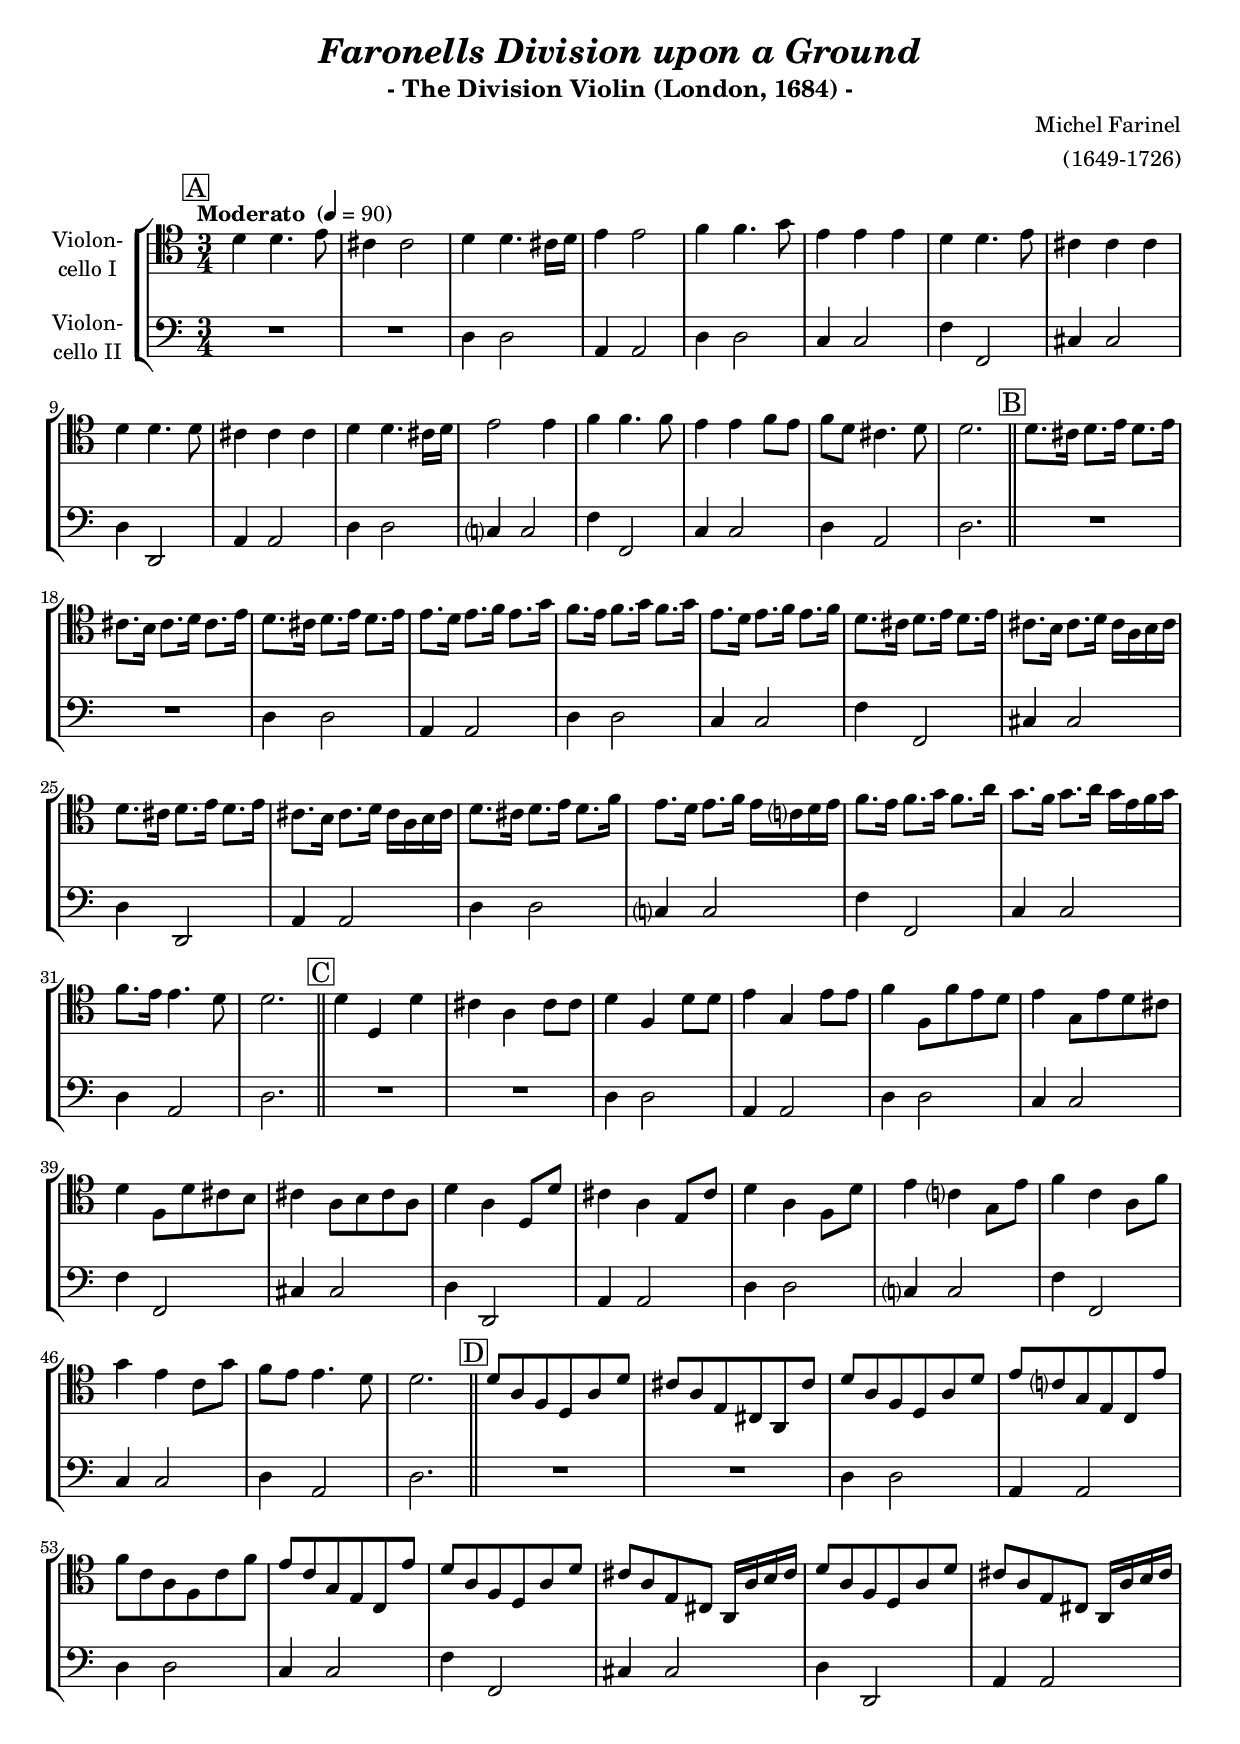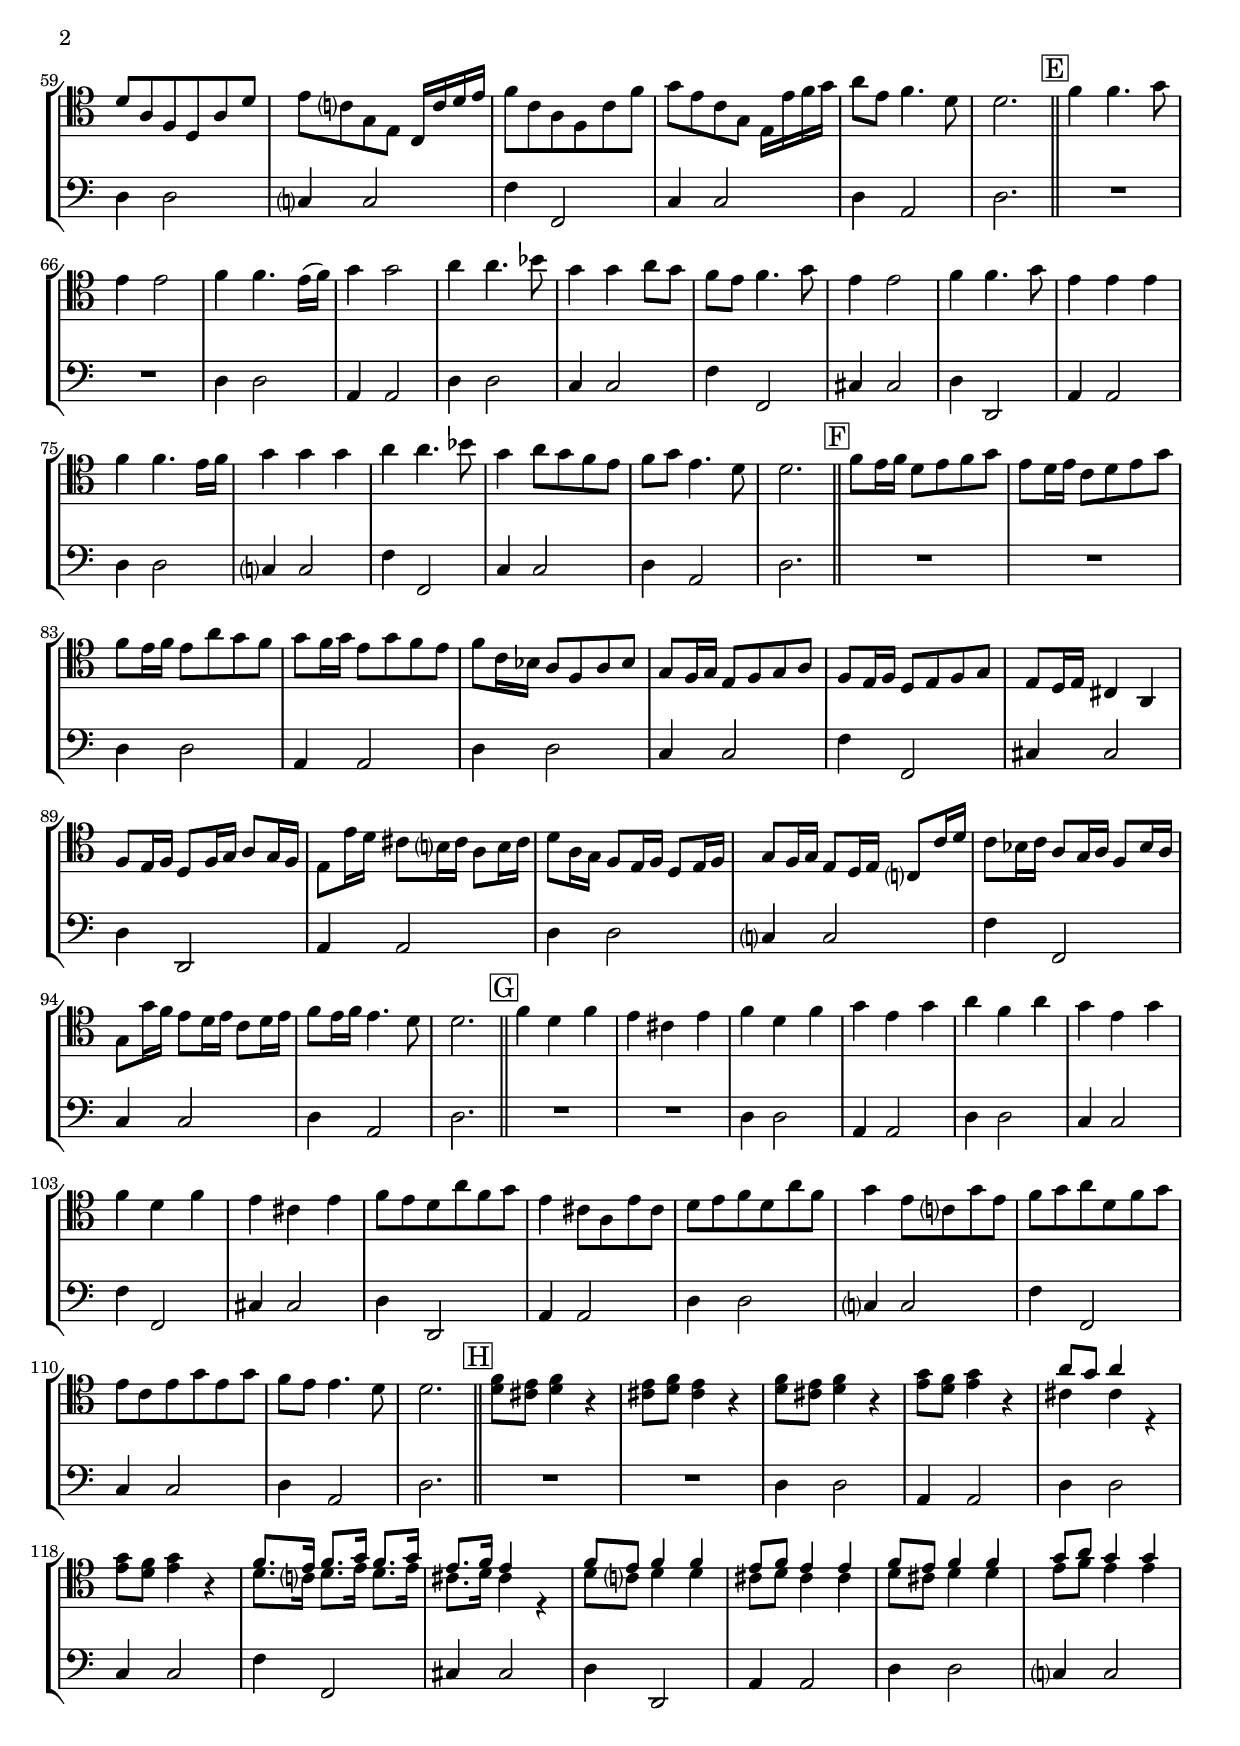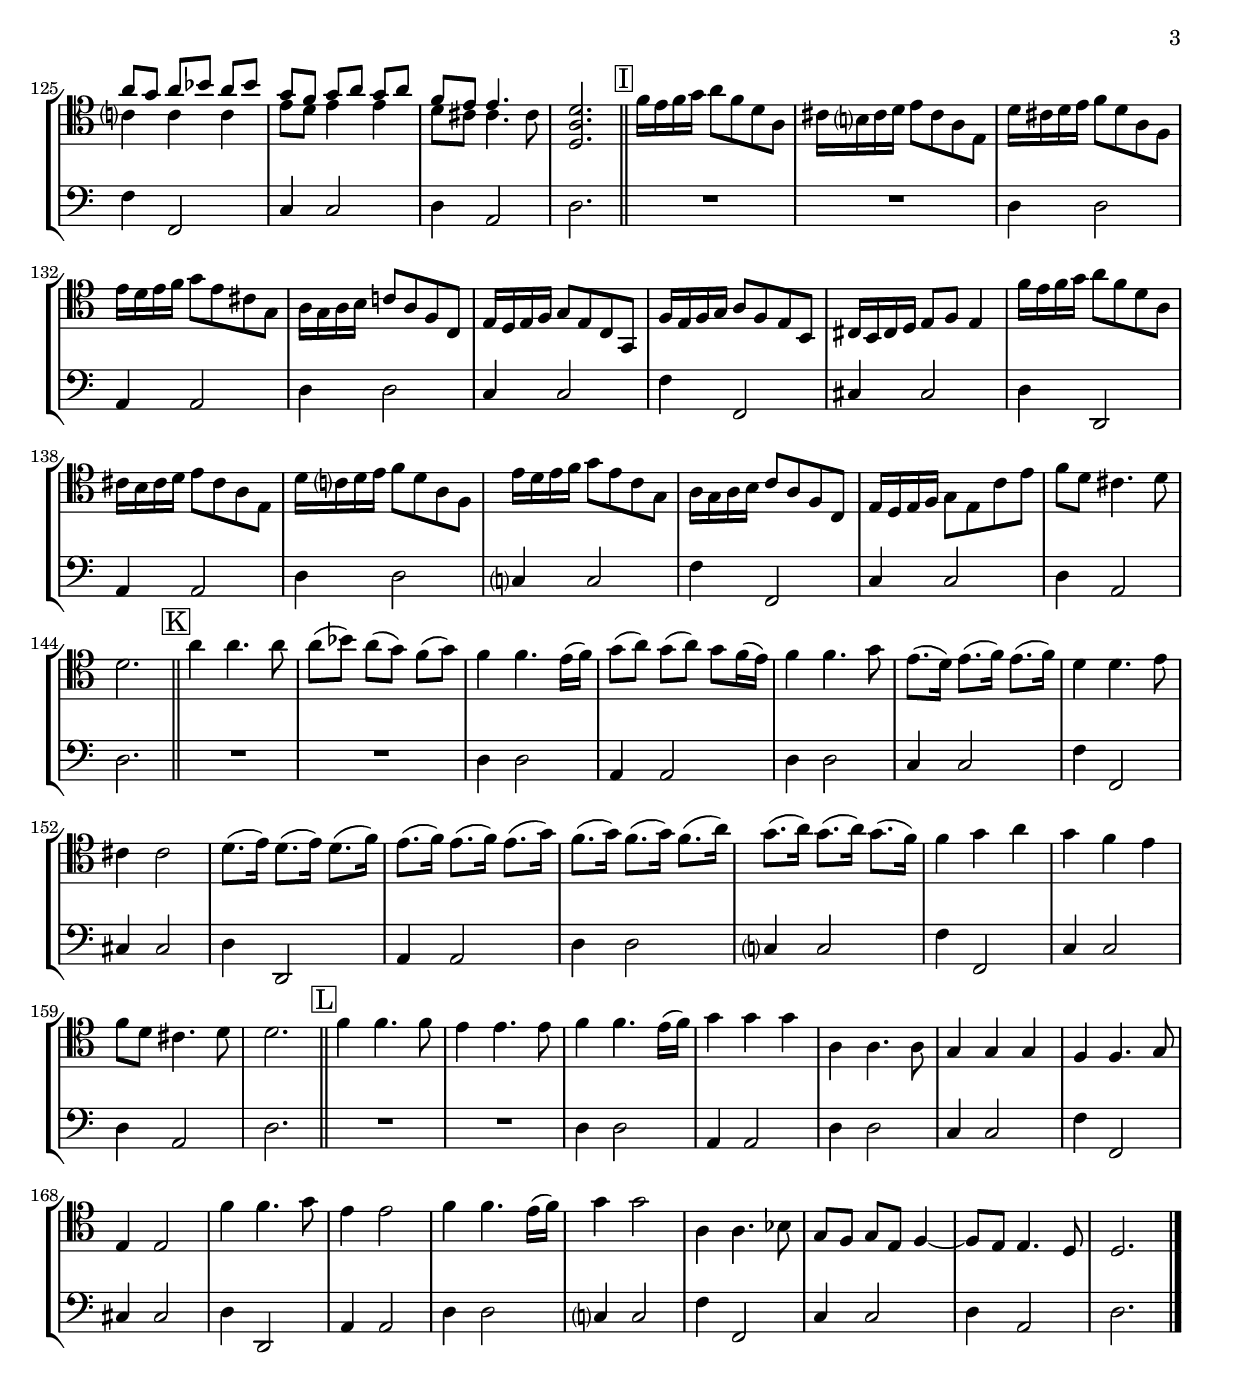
\version "2.14.2"
\include "deutsch.ly"

#(set-global-staff-size 19)

\header {
  title     = \markup \bold \italic "Faronells Division upon a Ground"
  subtitle  = "- The Division Violin (London, 1684) -"
  composer  = "Michel Farinel"
  arranger  = "(1649-1726)"
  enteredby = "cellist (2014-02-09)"
}

voiceconsts = {
 \key f \major
 \time 3/4
 \clef "bass"
% \numericTimeSignature
 \compressFullBarRests
 \tempo "Moderato " 4=90
}

mihi = "clarinet"
milo = "bassoon"

boxa = \mark \markup \box "A"
boxb = { \bar "||" \mark \markup \box "B" }
boxc = { \bar "||" \mark \markup \box "C" }
boxd = { \bar "||" \mark \markup \box "D" }
boxe = { \bar "||" \mark \markup \box "E" }
boxf = { \bar "||" \mark \markup \box "F" }
boxg = { \bar "||" \mark \markup \box "G" }
boxh = { \bar "||" \mark \markup \box "H" }
boxi = { \bar "||" \mark \markup \box "I" }
boxk = { \bar "||" \mark \markup \box "K" }
boxl = { \bar "||" \mark \markup \box "L" }

va = \relative c' {
  \voiceconsts
  \clef "tenor"

  \boxa
  g4 g4. a8
  fis4 fis2
  g4 g4. fis16 g
  a4 a2
  b4 b4. c8
  a4 a a
  g g4. a8

  fis4 fis fis
  g g4. g8
  fis4 fis fis
  g4 g4. fis16 g
  a2 a4
  b b4. b8
  a4 a b8 a
  b g fis4. g8
  g2. \boxb

  g8. fis16 g8. a16 g8. a16
  fis8. e16 fis8. g16 fis8. a16
  g8. fis16 g8. a16 g8. a16
  a8. g16 a8. b16 a8. c16
  b8. a16 b8. c16 b8. c16
  a8. g16 a8. b16 a8. b16

  g8. fis16 g8. a16 g8. a16
  fis8. e16 fis8. g16 fis d e fis
  g8. fis16 g8. a16 g8. a16
  fis8. e16 fis8. g16 fis d e fis
  g8. fis16 g8. a16 g8. b16
  a8. g16 a8. b16 a f? g a

  b8. a16 b8. c16 b8. d16
  c8. b16 c8. d16 c a b c
  b8.a16 a4. g8
  g2. \boxc
  g4 g, g'
  fis d fis8 fis
  g4 b, g'8 g
  a4 c, a'8 a

  b4 b,8 b' a g
  a4 c,8 a' g fis
  g4 b,8 g' fis e
  fis4 d8 e fis d
  g4 d g,8 g'
  fis4 d a8 fis'
  g4 d b8 g'

  a4 f? c8 a'
  b4 f d8 b'
  c4 a f8 c'
  b a a4. g8
  g2. \boxd
  g8 d b g d' g
  fis d a fis d fis'

  g d b g d' g
  a f? c a f a'
  b f d b f' b
  a f c a f a'
  g d b g d' g
  fis d a fis d16 d' e fis

  g8 d b g d' g
  fis d a fis d16 d' e fis
  g8 d b g d' g
  a f? c a f16 f' g a
  b8 f d b f' b
  c a f c a16 a' b c

  d8 a b4. g8
  g2. \boxe
  b4 b4. c8
  a4 a2
  b4 b4. a16( b)
  c4 c2
  d4 d4. es8
  c4 c d8 c
  b a b4. c8

  a4 a2
  b4 b4. c8
  a4 a a
  b b4. a16 b
  c4 c c
  d d4. es8
  c4 d8 c b a
  b c a4. g8
  g2. \boxf

  b8 a16 b g8 a b c
  a g16 a f8 g a c
  b a16 b a8 d c b
  c b16 c a8 c b a
  b f16 es d8 b d es
  c b16 c a8 b c d

  b a16 b g8 a b c
  a g16 a fis4 d
  b'8 a16 b g8 b16 c d8 c16 b
  a8 a'16 g fis8 e?16 fis d8 e16 fis
  g8 d16 c b8 a16 b g8 a16 b

  c8 b16 c a8 g16 a f?8 f'16 g
  f8 es16 f d8 c16 d b8 es16 d
  c8 c'16 b a8 g16 a f8 g16 a
  b8 a16 b a4. g8
  g2. \boxg
  b4 g b

  a fis a
  b g b
  c a c
  d b d
  c a c
  b g b
  a fis a
  b8 a g d' b c

  a4 fis8 d a' fis
  g a b g d' b
  c4 a8 f? c' a
  b c d g, b c
  a f a c a c
  b a a4. g8
  g2. \boxh

  <g b>8 <fis a> <g b>4 r
  <fis a>8 <g b> <fis a>4 r
  <g b>8 <fis a> <g b>4 r
  <a c>8 <g b> <a c>4 r
  << { d8 c d4 s } \\ { fis, fis r } >>
  <a c>8 <g b> <a c>4 r
  << { b8. a16 b8. c16 b8. c16 } \\ { g8. f?16 g8. a16 g8. a16 } >>
  << { a8. b16 a4 s } \\ { fis8. g16 fis4 r } >>

  << { b8 a b4 b } \\ { g8 f? g4 g } >>
  << { a8 b a4 a } \\ { fis8 g fis4 fis } >>
  << { b8 a b4 b } \\ { g8 fis g4 g } >>
  << { c8 d c4 c } \\ { a8 b a4 a } >>
  << { d8 c d[ es] d es } \\ { f,?4 f f } >>
  << { c'8 b c[ d] c d } \\ { a g a4 a } >>
  << { b8 a a4. s8 } \\ { g fis fis4. fis8 } >>
  <g, d' g>2. \boxi

  b'16 a b c d8 b g d
  fis16 e? fis g a8 fis d a
  g'16 fis g a b8 g d b
  a'16 g a b c8 a fis c
  d16 c d e f!8 d b f

  a16 g a b c8 a f c
  b'16 a b c d8 b a e
  fis16 e fis g a8 b a4
  b'16 a b c d8 b g d
  fis16 e fis g a8 fis d a

  g'16 f? g a b8 g d b
  a'16 g a b c8 a f c
  d16 c d e f8 d b f
  a16 g a b c8 a f' a
  b g fis4. g8
  g2. \boxk

  d'4 d4.d8
  d( es) d[( c)] b( c)
  b4 b4. a16( b)
  c8( d) c[( d)] c b16( a)
  b4 b4. c8
  a8.( g16) a8.( b16) a8.( b16)
  g4 g4. a8

  fis4 fis2
  g8.( a16) g8.( a16) g8.( b16)
  a8.( b16) a8.( b16) a8.( c16)
  b8.( c16) b8.( c16) b8.( d16)
  c8.( d16) c8.( d16) c8.( b16)
  b4 c d
  c b a

  b8 g fis4. g8
  g2. \boxl
  b4 b4. b8
  a4 a4. a8
  b4 b4. a16( b)
  c4 c c
  d, d4. d8
  c4 c c
  b b4. c8

  a4 a2
  b'4 b4. c8
  a4 a2
  b4 b4. a16( b)
  c4 c2
  d,4 d4. es8
  c b c[ a] b4~
  b8 a a4. g8
  g2. \bar "|."
}

vb = \relative c' {
  \voiceconsts

  \repeat unfold 11 {
    R2.*2
    g4 g2
    d4 d2
    g4 g2
    f4 f2
    b4 b,2
    fis'4 fis2

    g4 g,2
    d'4 d2
    g4 g2
    f?4 f2
    b4 b,2
    f'4 f2
    g4 d2
    g2. \bar "||"
  } \bar "|."
}


music = \new StaffGroup <<
      \new Staff {
	\set Staff.midiInstrument = \milo
	\set Staff.instrumentName = \markup \center-column { "Violon-" "cello I" }
	\transpose f c' { \va }
      }

      \new Staff {
	\set Staff.midiInstrument = \milo
	\set Staff.instrumentName = \markup \center-column { "Violon-" "cello II" }
	\transpose f c { \vb }
      }
>>

\book {
  \score {
    \music
    \layout {}
  }

  \score {
    \unfoldRepeats \music

    \midi {
      \context {
        \Score
      }
    }
  }
}
